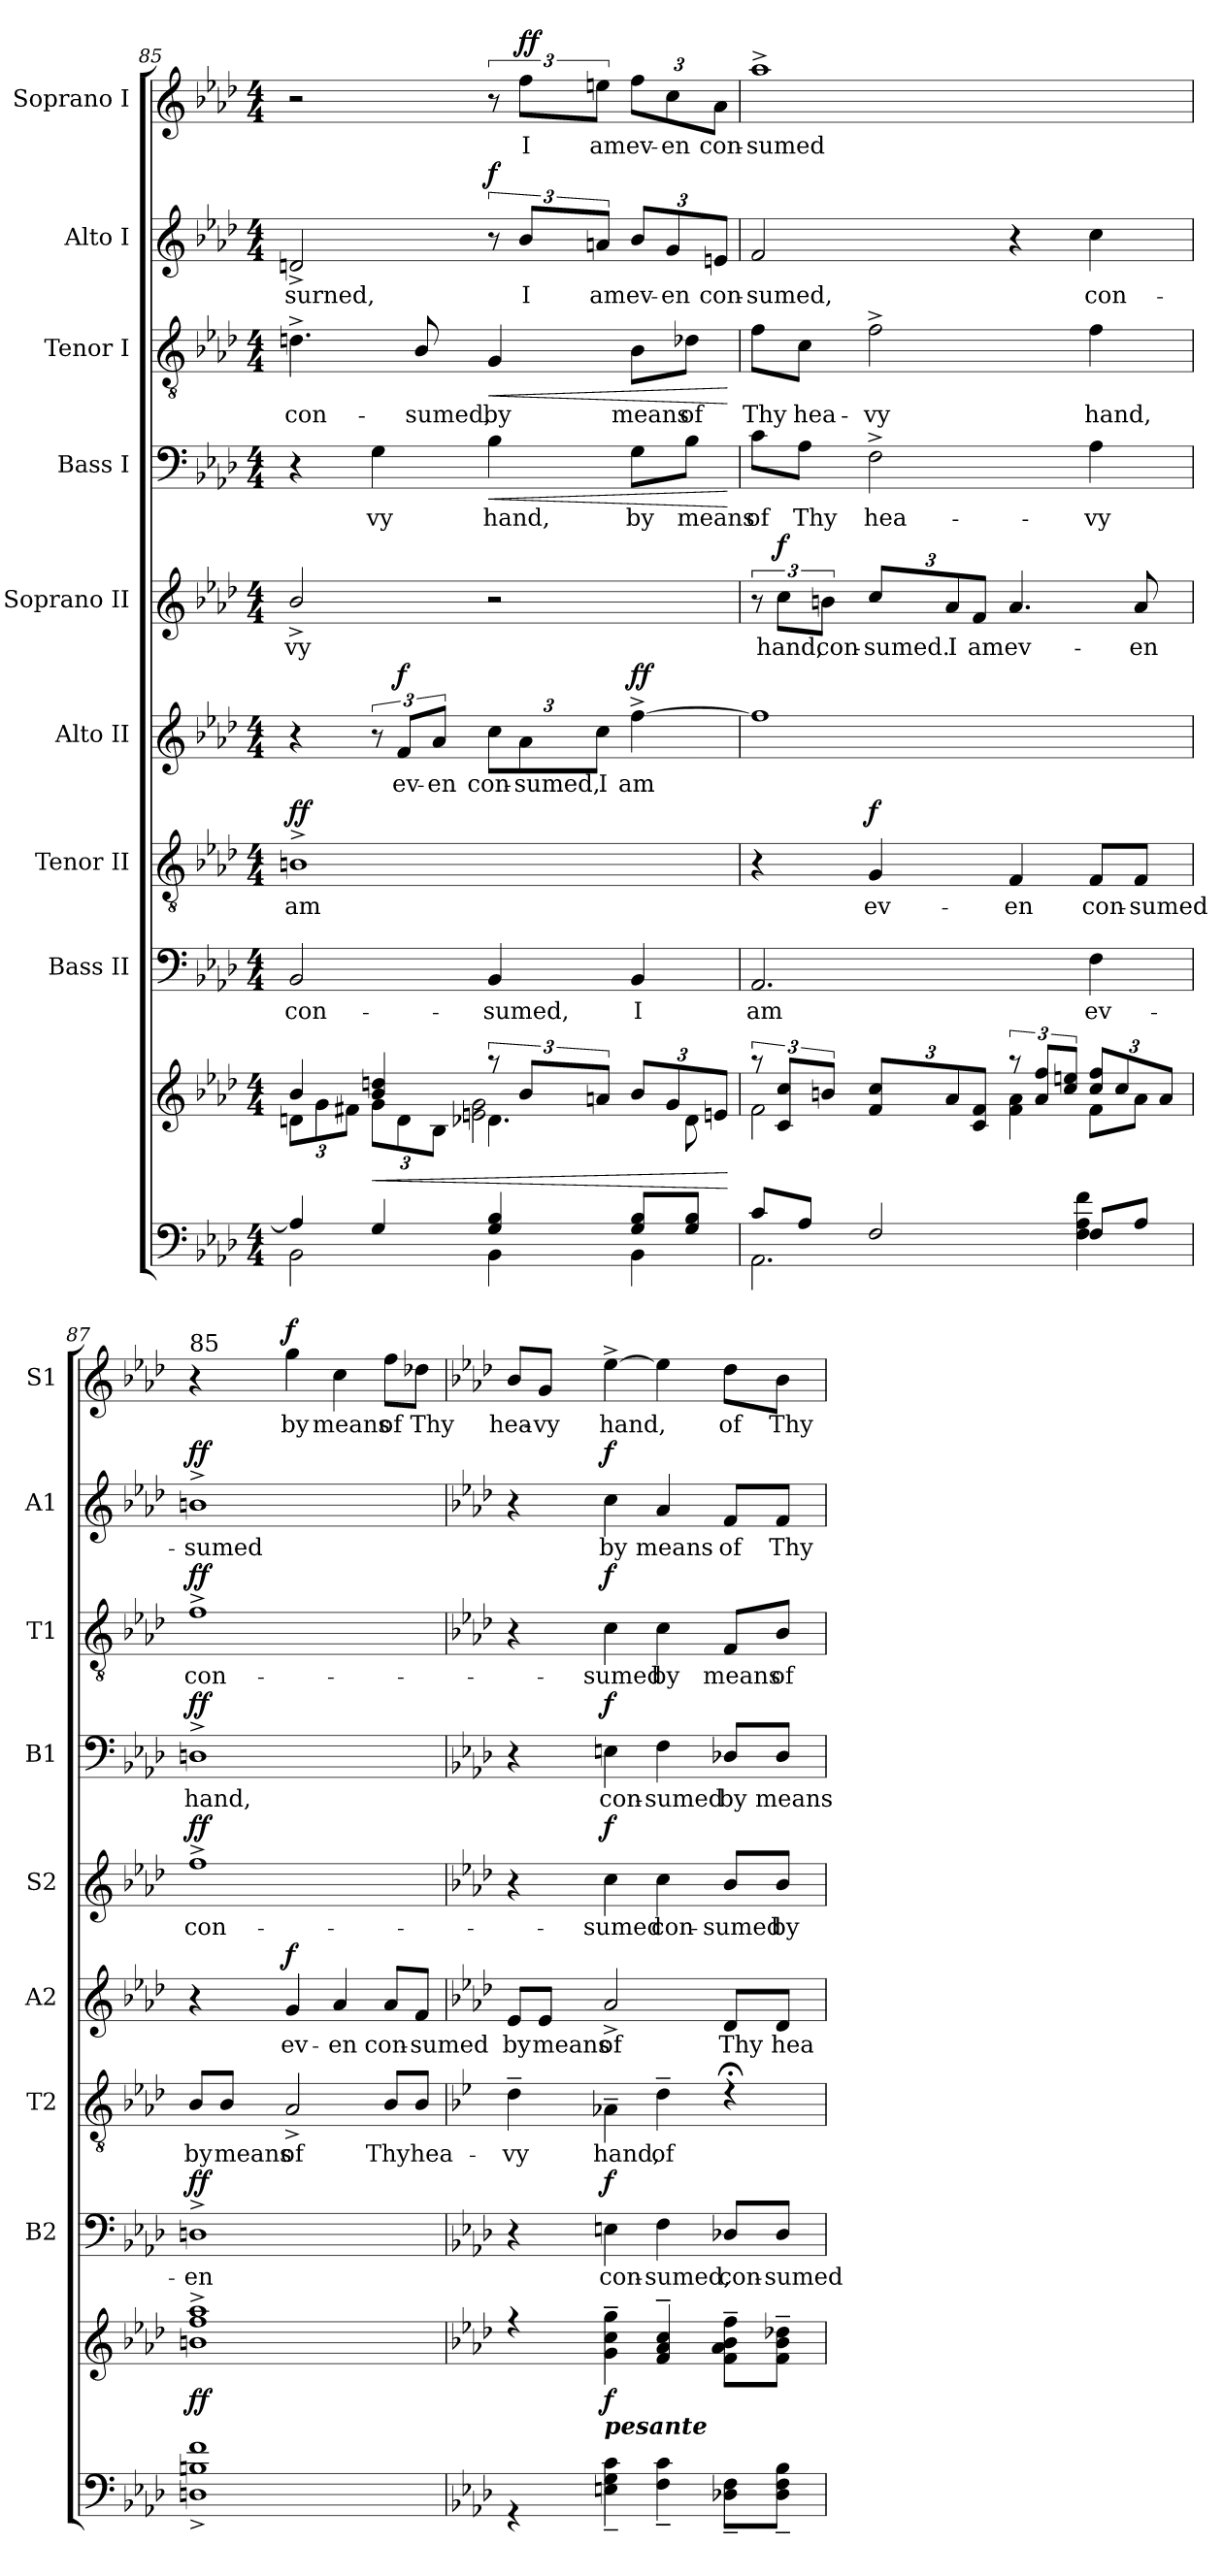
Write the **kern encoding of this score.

**kern	**kern	**dynam	**kern	**text	**dynam	**kern	**text	**dynam	**kern	**text	**dynam	**kern	**text	**dynam	**kern	**text	**dynam	**kern	**text	**dynam	**kern	**text	**dynam	**kern	**text	**dynam
*part10	*part9	*part9	*part8	*part8	*part8	*part7	*part7	*part7	*part6	*part6	*part6	*part5	*part5	*part5	*part4	*part4	*part4	*part3	*part3	*part3	*part2	*part2	*part2	*part1	*part1	*part1
*staff10	*staff9	*staff9	*staff8	*staff8	*staff8	*staff7	*staff7	*staff7	*staff6	*staff6	*staff6	*staff5	*staff5	*staff5	*staff4	*staff4	*staff4	*staff3	*staff3	*staff3	*staff2	*staff2	*staff2	*staff1	*staff1	*staff1
*	*	*	*I"Bass II	*	*	*I"Tenor II	*	*	*I"Alto II	*	*	*I"Soprano II	*	*	*I"Bass I	*	*	*I"Tenor I	*	*	*I"Alto I	*	*	*I"Soprano I	*	*
*	*	*	*I'B2	*	*	*I'T2	*	*	*I'A2	*	*	*I'S2	*	*	*I'B1	*	*	*I'T1	*	*	*I'A1	*	*	*I'S1	*	*
!!LO:PB:g=z
*clefF4	*clefG2	*	*clefF4	*	*	*clefGv2	*	*	*clefG2	*	*	*clefG2	*	*	*clefF4	*	*	*clefGv2	*	*	*clefG2	*	*	*clefG2	*	*
*k[b-e-a-d-]	*k[b-e-a-d-]	*	*k[b-e-a-d-]	*	*	*k[b-e-a-d-]	*	*	*k[b-e-a-d-]	*	*	*k[b-e-a-d-]	*	*	*k[b-e-a-d-]	*	*	*k[b-e-a-d-]	*	*	*k[b-e-a-d-]	*	*	*k[b-e-a-d-]	*	*
*A-:	*A-:	*	*A-:	*	*	*A-:	*	*	*A-:	*	*	*A-:	*	*	*A-:	*	*	*A-:	*	*	*A-:	*	*	*A-:	*	*
*M4/4	*M4/4	*	*M4/4	*	*	*M4/4	*	*	*M4/4	*	*	*M4/4	*	*	*M4/4	*	*	*M4/4	*	*	*M4/4	*	*	*M4/4	*	*
=85	=85	=85	=85	=85	=85	=85	=85	=85	=85	=85	=85	=85	=85	=85	=85	=85	=85	=85	=85	=85	=85	=85	=85	=85	=85	=85
*^	*^	*	*	*	*	*	*	*	*	*	*	*	*	*	*	*	*	*	*	*	*	*	*	*	*	*
*	*	*	*^	*	*	*	*	*	*	*	*	*	*	*	*	*	*	*	*	*	*	*	*	*	*	*	*	*
!	!	!	!	!	!	!	!LO:LY:b	!	!	!LO:LY:b	!LO:DY:b	!	!	!	!	!LO:LY:b	!	!	!	!	!	!LO:LY:b	!	!	!LO:LY:b	!	!	!	!
4A/]	2BB-\	4b-/	12dn\L	2ryy	.	2BB-/	con-	.	1Bn^>	am	ff	4r	.	.	2b-^>/	-vy	.	4r	.	.	4.dn^>\	con-	.	2dn^</	-surned,	.	2r	.	.
.	.	.	12g\	.	.	.	.	.	.	.	.	.	.	.	.	.	.	.	.	.	.	.	.	.	.	.	.	.	.
.	.	.	12f#X\J	.	.	.	.	.	.	.	.	.	.	.	.	.	.	.	.	.	.	.	.	.	.	.	.	.	.
!	!	!	!	!	!LO:HP:b	!	!	!	!	!	!	!	!	!	!	!	!	!	!LO:LY:b	!	!	!	!	!	!	!	!	!	!
4G/	.	4b-/ 4ddn/	12g\L	.	<	.	.	.	.	.	.	12r	.	.	.	.	.	4G\	-vy	.	.	.	.	.	.	.	.	.	.
!	!	!	!	!	!	!	!	!	!	!	!	!	!LO:LY:b	!LO:DY:b	!	!	!	!	!	!	!	!	!	!	!	!	!	!	!
.	.	.	12d\	.	.	.	.	.	.	.	.	12f/L	ev-	f	.	.	.	.	.	.	.	.	.	.	.	.	.	.	.
!	!	!	!	!	!	!	!	!	!	!	!	!	!	!	!	!	!	!	!	!	!	!LO:LY:b	!	!	!	!	!	!	!
.	.	.	.	.	.	.	.	.	.	.	.	.	.	.	.	.	.	.	.	.	8B-/	-sumed,	.	.	.	.	.	.	.
!	!	!	!	!	!	!	!	!	!	!	!	!	!LO:LY:b	!	!	!	!	!	!	!	!	!	!	!	!	!	!	!	!
.	.	.	12B-\J	.	.	.	.	.	.	.	.	12a-/J	-en	.	.	.	.	.	.	.	.	.	.	.	.	.	.	.	.
!	!	!	!	!	!	!	!LO:LY:b	!	!	!	!	!	!LO:LY:b	!	!	!	!	!	!LO:LY:b	!LO:HP:b	!	!LO:LY:b	!LO:HP:b	!	!	!LO:DY:b	!	!	!
4G/ 4B-/	4BB-\	12raa	4.d-X\	2en\ 2g\	.	4BB-/	-sumed,	.	.	.	.	12cc\L	con-	.	2r	.	.	4B-\	hand,	<	4G/	by	<	12r	.	f	12r	.	.
!	!	!	!	!	!	!	!	!	!	!	!	!	!LO:LY:b	!	!	!	!	!	!	!	!	!	!	!	!LO:LY:b	!	!	!LO:LY:b	!LO:DY:b
.	.	12b-/L	.	.	.	.	.	.	.	.	.	12a-\	-sumed,	.	.	.	.	.	.	.	.	.	.	12b-/L	I	.	12ff\L	I	ff
!	!	!	!	!	!	!	!	!	!	!	!	!	!LO:LY:b	!	!	!	!	!	!	!	!	!	!	!	!LO:LY:b	!	!	!LO:LY:b	!
.	.	12an/J	.	.	.	.	.	.	.	.	.	12cc\J	I	.	.	.	.	.	.	.	.	.	.	12an/J	am	.	12een\J	am	.
!	!	!	!	!	!	!	!LO:LY:b	!	!	!	!	!	!LO:LY:b	!LO:DY:b	!	!	!	!	!LO:LY:b	!	!	!LO:LY:b	!	!	!LO:LY:b	!	!	!LO:LY:b	!
8G/ 8B-/L	4BB-\	12b-/L	.	.	.	4BB-/	I	.	.	.	.	[4ff^>\	am	ff	.	.	.	8G\L	by	.	8B-\L	means	.	12b-/L	ev-	.	12ff\L	ev-	.
!	!	!	!	!	!	!	!	!	!	!	!	!	!	!	!	!	!	!	!	!	!	!	!	!	!LO:LY:b	!	!	!LO:LY:b	!
.	.	12g/	.	.	.	.	.	.	.	.	.	.	.	.	.	.	.	.	.	.	.	.	.	12g/	-en	.	12cc\	-en	.
!	!	!	!	!	!	!	!	!	!	!	!	!	!	!	!	!	!	!	!LO:LY:b	!	!	!LO:LY:b	!	!	!	!	!	!	!
8G/ 8B-/J	.	.	8d-\	.	.	.	.	.	.	.	.	.	.	.	.	.	.	8B-\J	means	.	8d-X\J	of	.	.	.	.	.	.	.
!	!	!	!	!	!	!	!	!	!	!	!	!	!	!	!	!	!	!	!	!	!	!	!	!	!LO:LY:b	!	!	!LO:LY:b	!
.	.	12en/J	.	.	.	.	.	.	.	.	.	.	.	.	.	.	.	.	.	.	.	.	.	12en/J	con-	.	12a-\J	con-	.
*v	*v	*	*	*	*	*	*	*	*	*	*	*	*	*	*	*	*	*	*	*	*	*	*	*	*	*	*	*	*
*	*v	*v	*v	*	*	*	*	*	*	*	*	*	*	*	*	*	*	*	*	*	*	*	*	*	*	*	*	*
.	.	[	.	.	.	.	.	.	.	.	.	.	.	.	.	.	[	.	.	[	.	.	.	.	.	.
=86	=86	=86	=86	=86	=86	=86	=86	=86	=86	=86	=86	=86	=86	=86	=86	=86	=86	=86	=86	=86	=86	=86	=86	=86	=86	=86
*^	*^	*	*	*	*	*	*	*	*	*	*	*	*	*	*	*	*	*	*	*	*	*	*	*	*	*
!	!	!	!	!	!	!LO:LY:b	!	!	!	!	!	!	!	!	!	!	!	!LO:LY:b	!	!	!LO:LY:b	!	!	!LO:LY:b	!	!	!LO:LY:b	!
8c/L	2.AA-\	12raa	2f\	.	2.AA-/	am	.	4r	.	.	1ff]	.	.	12r	.	.	8c\L	of	.	8f\L	Thy	.	2f/	-sumed,	.	1aa-^>	-sumed	.
!	!	!	!	!	!	!	!	!	!	!	!	!	!	!	!LO:LY:b	!LO:DY:b	!	!	!	!	!	!	!	!	!	!	!	!
.	.	12c/ 12cc/L	.	.	.	.	.	.	.	.	.	.	.	12cc\L	hand,	f	.	.	.	.	.	.	.	.	.	.	.	.
!	!	!	!	!	!	!	!	!	!	!	!	!	!	!	!	!	!	!LO:LY:b	!	!	!LO:LY:b	!	!	!	!	!	!	!
8A-/J	.	.	.	.	.	.	.	.	.	.	.	.	.	.	.	.	8A-\J	Thy	.	8c\J	hea-	.	.	.	.	.	.	.
!	!	!	!	!	!	!	!	!	!	!	!	!	!	!	!LO:LY:b	!	!	!	!	!	!	!	!	!	!	!	!	!
.	.	12bn/J	.	.	.	.	.	.	.	.	.	.	.	12bn\J	con-	.	.	.	.	.	.	.	.	.	.	.	.	.
!	!	!	!	!	!	!	!	!	!LO:LY:b	!LO:DY:b	!	!	!	!	!LO:LY:b	!	!	!LO:LY:b	!	!	!LO:LY:b	!	!	!	!	!	!	!
2F/	.	12f/ 12cc/L	.	.	.	.	.	4G/	ev-	f	.	.	.	12cc/L	-sumed.	.	2F^>\	hea-	.	2f^>\	-vy	.	.	.	.	.	.	.
!	!	!	!	!	!	!	!	!	!	!	!	!	!	!	!LO:LY:b	!	!	!	!	!	!	!	!	!	!	!	!	!
.	.	12a-/	.	.	.	.	.	.	.	.	.	.	.	12a-/	I	.	.	.	.	.	.	.	.	.	.	.	.	.
!	!	!	!	!	!	!	!	!	!	!	!	!	!	!	!LO:LY:b	!	!	!	!	!	!	!	!	!	!	!	!	!
.	.	12c/ 12f/J	.	.	.	.	.	.	.	.	.	.	.	12f/J	am	.	.	.	.	.	.	.	.	.	.	.	.	.
!	!	!	!	!	!	!	!	!	!LO:LY:b	!	!	!	!	!	!LO:LY:b	!	!	!	!	!	!	!	!	!	!	!	!	!
.	.	12raa	4f\ 4a-\	.	.	.	.	4F/	-en	.	.	.	.	4.a-/	ev-	.	.	.	.	.	.	.	4r	.	.	.	.	.
.	.	12a-/ 12ff/L	.	.	.	.	.	.	.	.	.	.	.	.	.	.	.	.	.	.	.	.	.	.	.	.	.	.
.	.	12cc/ 12een/J	.	.	.	.	.	.	.	.	.	.	.	.	.	.	.	.	.	.	.	.	.	.	.	.	.	.
!	!	!	!	!	!	!LO:LY:b	!	!	!LO:LY:b	!	!	!	!	!	!	!	!	!LO:LY:b	!	!	!LO:LY:b	!	!	!LO:LY:b	!	!	!	!
8F/L	4F\ 4A-\ 4f\	12cc/ 12ff/L	8f\L	.	4F\	ev-	.	8F/L	con-	.	.	.	.	.	.	.	4A-\	-vy	.	4f\	hand,	.	4cc\	con-	.	.	.	.
.	.	12cc/	.	.	.	.	.	.	.	.	.	.	.	.	.	.	.	.	.	.	.	.	.	.	.	.	.	.
!	!	!	!	!	!	!	!	!	!LO:LY:b	!	!	!	!	!	!LO:LY:b	!	!	!	!	!	!	!	!	!	!	!	!	!
8A-/J	.	.	8a-\J	.	.	.	.	8F/J	-sumed	.	.	.	.	8a-/	-en	.	.	.	.	.	.	.	.	.	.	.	.	.
.	.	12a-/J	.	.	.	.	.	.	.	.	.	.	.	.	.	.	.	.	.	.	.	.	.	.	.	.	.	.
=87	=87	=87	=87	=87	=87	=87	=87	=87	=87	=87	=87	=87	=87	=87	=87	=87	=87	=87	=87	=87	=87	=87	=87	=87	=87	=87	=87	=87
!	!	!	!	!	!	!	!	!	!	!	!	!	!	!	!	!	!	!	!	!	!	!	!	!	!	!LO:TX:a:t=85	!	!
!	!	!	!	!LO:DY:b	!	!LO:LY:b	!LO:DY:b	!	!LO:LY:b	!	!	!	!	!	!LO:LY:b	!LO:DY:b	!	!LO:LY:b	!LO:DY:b	!	!LO:LY:b	!LO:DY:b	!	!LO:LY:b	!LO:DY:b	!	!	!
1ryy	1Dn^> 1Bn^> 1f^>	1bn^> 1ff^> 1aa-^>	1ryy	ff	1Dn^>	-en	ff	8B-/L	by	.	4r	.	.	1ff^>	con-	ff	1Dn^>	hand,	ff	1f^>	con-	ff	1bn^>	-sumed	ff	4r	.	.
!	!	!	!	!	!	!	!	!	!LO:LY:b	!	!	!	!	!	!	!	!	!	!	!	!	!	!	!	!	!	!	!
.	.	.	.	.	.	.	.	8B-/J	means	.	.	.	.	.	.	.	.	.	.	.	.	.	.	.	.	.	.	.
!	!	!	!	!	!	!	!	!	!LO:LY:b	!	!	!LO:LY:b	!LO:DY:b	!	!	!	!	!	!	!	!	!	!	!	!	!	!LO:LY:b	!LO:DY:b
.	.	.	.	.	.	.	.	2A-^</	of	.	4g/	ev-	f	.	.	.	.	.	.	.	.	.	.	.	.	4gg\	by	f
!	!	!	!	!	!	!	!	!	!	!	!	!LO:LY:b	!	!	!	!	!	!	!	!	!	!	!	!	!	!	!LO:LY:b	!
.	.	.	.	.	.	.	.	.	.	.	4a-/	-en	.	.	.	.	.	.	.	.	.	.	.	.	.	4cc\	means	.
!	!	!	!	!	!	!	!	!	!LO:LY:b	!	!	!LO:LY:b	!	!	!	!	!	!	!	!	!	!	!	!	!	!	!LO:LY:b	!
.	.	.	.	.	.	.	.	8B-/L	Thy	.	8a-/L	con-	.	.	.	.	.	.	.	.	.	.	.	.	.	8ff\L	of	.
!	!	!	!	!	!	!	!	!	!LO:LY:b	!	!	!LO:LY:b	!	!	!	!	!	!	!	!	!	!	!	!	!	!	!LO:LY:b	!
.	.	.	.	.	.	.	.	8B-/J	hea-	.	8f/J	-sumed	.	.	.	.	.	.	.	.	.	.	.	.	.	8dd-X\J	Thy	.
=88	=88	=88	=88	=88	=88	=88	=88	=88	=88	=88	=88	=88	=88	=88	=88	=88	=88	=88	=88	=88	=88	=88	=88	=88	=88	=88	=88	=88
*	*	*	*	*	*	*	*	*k[b-e-]	*	*	*	*	*	*	*	*	*	*	*	*	*	*	*	*	*	*	*	*
*	*	*	*	*	*	*	*	*B-:	*	*	*	*	*	*	*	*	*	*	*	*	*	*	*	*	*	*	*	*
!	!	!	!	!	!	!	!	!	!LO:LY:b	!	!	!LO:LY:b	!	!	!	!	!	!	!	!	!	!	!	!	!	!	!LO:LY:b	!
1ryy	4r	4r	1ryy	.	4r	.	.	4d~>\	-vy	.	8e-/L	by	.	4r	.	.	4r	.	.	4r	.	.	4r	.	.	8b-/L	hea-	.
!	!	!	!	!	!	!	!	!	!	!	!	!LO:LY:b	!	!	!	!	!	!	!	!	!	!	!	!	!	!	!LO:LY:b	!
.	.	.	.	.	.	.	.	.	.	.	8e-/J	means	.	.	.	.	.	.	.	.	.	.	.	.	.	8g/J	-vy	.
!	!LO:TX:a:Bi:t=pesante	!	!	!	!	!	!	!	!	!	!	!	!	!	!	!	!	!	!	!	!	!	!	!	!	!	!	!
!	!	!	!	!LO:DY:b	!	!LO:LY:b	!LO:DY:b	!	!LO:LY:b	!	!	!LO:LY:b	!	!	!LO:LY:b	!LO:DY:b	!	!LO:LY:b	!LO:DY:b	!	!LO:LY:b	!LO:DY:b	!	!LO:LY:b	!LO:DY:b	!	!LO:LY:b	!
.	4En\~> 4G\~> 4c\~>	4g\~> 4cc\~> 4gg\~>	.	f	4En\	con-	f	4A-X~<\	hand,	.	2a-^</	of	.	4cc\	-sumed	f	4En\	con-	f	4c\	-sumed	f	4cc\	by	f	[4ee-^>\	hand,	.
!	!	!	!	!	!	!LO:LY:b	!	!	!LO:LY:b	!	!	!	!	!	!LO:LY:b	!	!	!LO:LY:b	!	!	!LO:LY:b	!	!	!LO:LY:b	!	!	!	!
.	4F\~> 4c\~>	4f/~< 4a-/~< 4cc/~<	.	.	4F\	-sumed,	.	4d~>\	of	.	.	.	.	4cc\	con-	.	4F\	-sumed	.	4c\	by	.	4a-/	means	.	4ee-\]	.	.
!	!	!	!	!	!	!LO:LY:b	!	!	!	!	!	!LO:LY:b	!	!	!LO:LY:b	!	!	!LO:LY:b	!	!	!LO:LY:b	!	!	!LO:LY:b	!	!	!LO:LY:b	!
.	8D-X\~> 8F\~>L	8f\~> 8a-\~> 8b-\~> 8ff\~>L	.	.	8D-X/L	con-	.	4r;<c	.	.	8d-/L	Thy	.	8b-/L	-sumed	.	8D-X/L	by	.	8F/L	means	.	8f/L	of	.	8dd-\L	of	.
!	!	!	!	!	!	!LO:LY:b	!	!	!	!	!	!LO:LY:b	!	!	!LO:LY:b	!	!	!LO:LY:b	!	!	!LO:LY:b	!	!	!LO:LY:b	!	!	!LO:LY:b	!
.	8D-\~> 8F\~> 8B-\~>J	8f\~> 8b-\~> 8dd-X\~>J	.	.	8D-/J	-sumed	.	.	.	.	8d-/J	hea-	.	8b-/J	by	.	8D-/J	means	.	8B-/J	of	.	8f/J	Thy	.	8b-\J	Thy	.
*v	*v	*	*	*	*	*	*	*	*	*	*	*	*	*	*	*	*	*	*	*	*	*	*	*	*	*	*	*
*	*v	*v	*	*	*	*	*	*	*	*	*	*	*	*	*	*	*	*	*	*	*	*	*	*	*	*	*
=	=	=	=	=	=	=	=	=	=	=	=	=	=	=	=	=	=	=	=	=	=	=	=	=	=	=
*-	*-	*-	*-	*-	*-	*-	*-	*-	*-	*-	*-	*-	*-	*-	*-	*-	*-	*-	*-	*-	*-	*-	*-	*-	*-	*-
